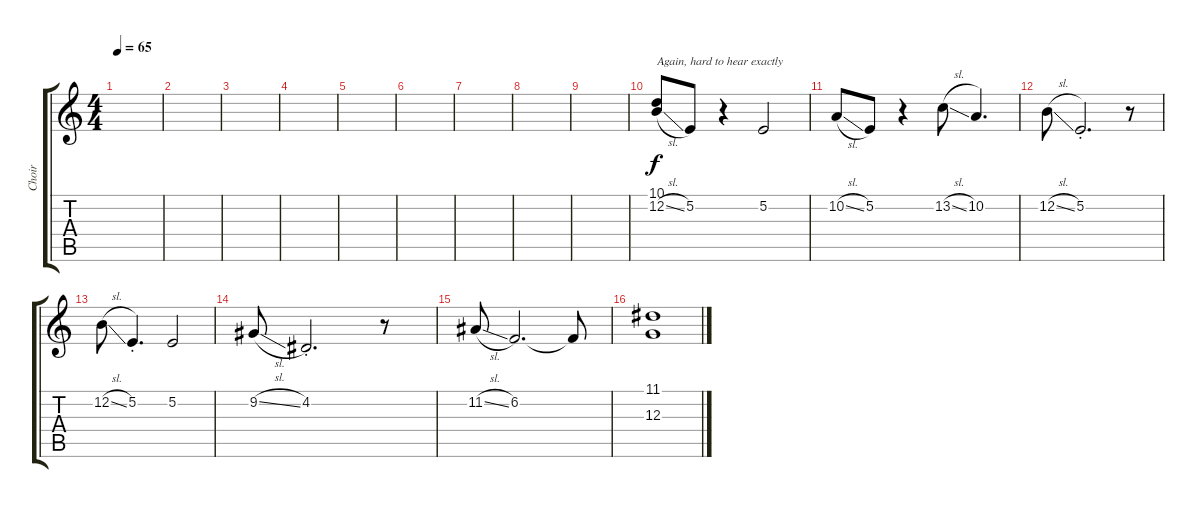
\track ("Choir" "Choir") {instrument choiraahs}
\staff {score tabs}
\tuning (E4 B3 G3 D3 A2 E2) {hide}
\ts (4 4)
\tempo 65
\clef g2
\ks c
|
|
|
|
|
|
|
|
|
(10.1 12.2{sl}).8{txt "Again, hard to hear exactly" volume 10} 5.2.8{dy f} r.4 5.2.2 |
10.2{sl}.8 5.2.8 r.4 13.2{sl}.8 10.2.4{d} |
12.2{sl}.8 5.2{st}.2{d} r.8 |
12.2{sl}.8 5.2{st}.4{d} 5.2.2 |
9.2{sl}.8 4.2{st}.2{d} r.8 |
11.2{sl}.8 6.2.2{d} 6.2{t}.8 |
(11.1 12.3).1
